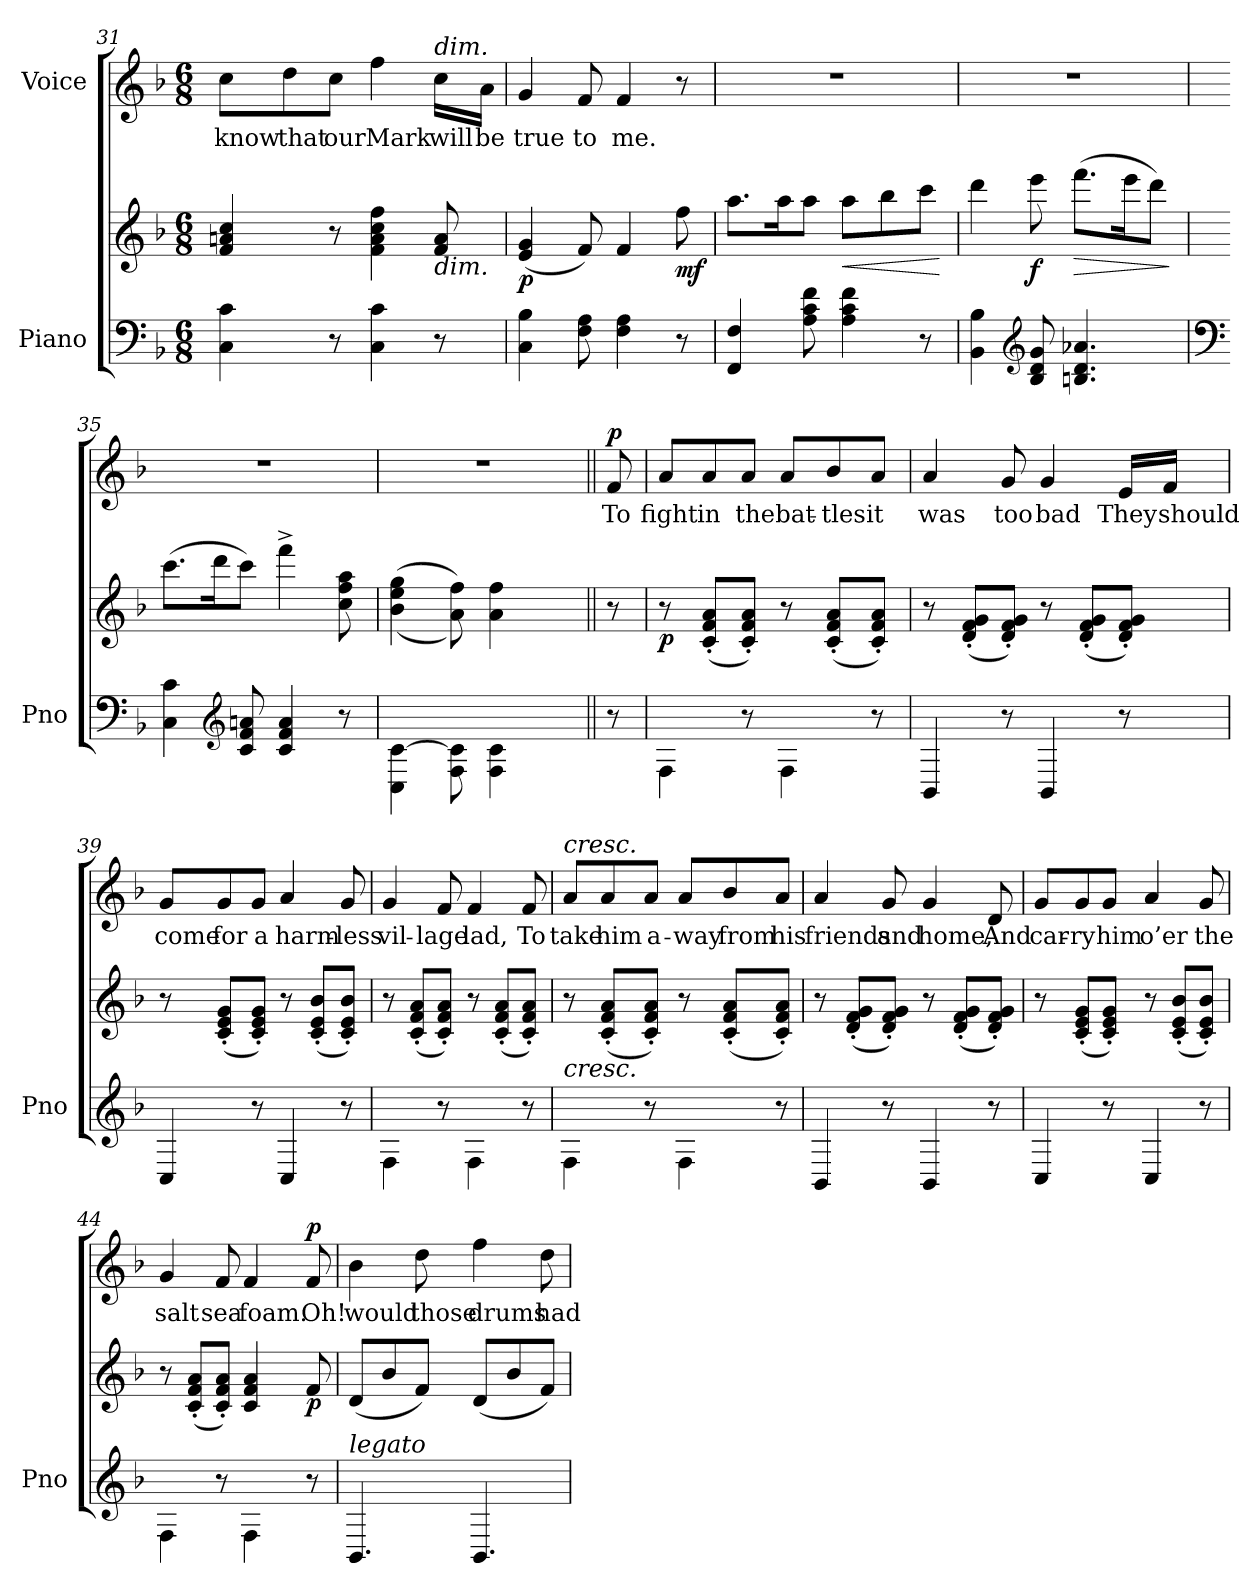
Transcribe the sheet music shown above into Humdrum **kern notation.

**kern	**kern	**dynam	**kern	**text	**dynam
*part2	*part2	*part2	*part1	*part1	*part1
*staff3	*staff2	*staff2/3	*staff1	*staff1	*staff1
*I"Piano	*	*	*I"Voice	*	*
*I'Pno	*	*	*	*	*
*clefF4	*clefG2	*	*clefG2	*	*
*k[b-]	*k[b-]	*	*k[b-]	*	*
*M6/8	*M6/8	*	*M6/8	*	*
=31	=31	=31	=31	=31	=31
4C\ 4c\	4f/ 4an/ 4cc/	.	8cc\L	know	.
.	.	.	8dd\	that	.
8r	8r	.	8cc\J	our	.
4C\ 4c\	4f\ 4a\ 4cc\ 4ff\	.	4ff\	Mark	.
!	!	!	!LO:TX:a:i:t=dim.	!	!
!	!LO:TX:b:i:t=dim.	!	!	!	!
8r	8f/ 8a/	.	16cc\LL	will	.
.	.	.	16a\JJ	be	.
=32	=32	=32	=32	=32	=32
!	!	!LO:DY:b	!	!	!
4C\ 4B-\	(4e/ 4g/	p	4g/	true	.
8F\ 8A\	8f/)	.	8f/	to	.
4F\ 4A\	4f/	.	4f/	me.	.
!	!	!LO:DY:b	!	!	!
8r	8ff\	mf	8r	.	.
=33	=33	=33	=33	=33	=33
4FF/ 4F/	8.aa\L	.	2.r	.	.
.	16aa\K	.	.	.	.
8A\ 8c\ 8f\	8aa\J	.	.	.	.
!	!	!LO:HP:b	!	!	!
4A\ 4c\ 4f\	8aa\L	<	.	.	.
.	8bb-\	.	.	.	.
8r	8ccc\J	.	.	.	.
.	.	[	.	.	.
=34	=34	=34	=34	=34	=34
4BB-\ 4B-\	4ddd\	.	2.r	.	.
*clefG2	*	*	*	*	*
!	!	!LO:DY:b	!	!	!
8B-/ 8d/ 8g/	8eee\	f	.	.	.
!	!	!LO:HP:b	!	!	!
4.Bn/ 4.d/ 4.a-X/	(8.fff\L	>	.	.	.
.	16eee\K	.	.	.	.
.	8ddd\J)	.	.	.	.
.	.	]	.	.	.
=35	=35	=35	=35	=35	=35
*clefF4	*	*	*	*	*
4C\ 4c\	(8.ccc\L	.	2.r	.	.
.	16ddd\K	.	.	.	.
*clefG2	*	*	*	*	*
8c/ 8f/ 8an/	8ccc\J)	.	.	.	.
4c/ 4f/ 4a/	4fff^<\	.	.	.	.
8r	8cc\ 8ff\ 8aa\	.	.	.	.
=36	=36	=36	=36	=36	=36
4C\ [4c\	(<(4b-\ 4ee\ 4gg\	.	2.r	.	.
8F\ 8c\]	8a\ 8ff\))	.	.	.	.
4F\ 4c\	4a\ 4ff\	.	.	.	.
8ryy	8ryy	.	.	.	.
=36X2||	=36X2||	=36X2||	=36X2||	=36X2||	=36X2||
!	!	!	!	!	!LO:DY:a
8r	8r	.	8f/	To	p
=37	=37	=37	=37	=37	=37
!	!	!LO:DY:b	!	!	!
4F\	8r	p	8a/L	fight	.
.	(8c/' 8f/' 8a/'L	.	8a/	in	.
8r	8c/' 8f/' 8a/'J)	.	8a/J	the	.
4F\	8r	.	8a/L	bat-	.
.	(8c/' 8f/' 8a/'L	.	8b-/	-tles	.
8r	8c/' 8f/' 8a/'J)	.	8a/J	it	.
=38	=38	=38	=38	=38	=38
4BB-/	8r	.	4a/	was	.
.	(8d/' 8f/' 8g/'L	.	.	.	.
8r	8d/' 8f/' 8g/'J)	.	8g/	too	.
4BB-/	8r	.	4g/	bad	.
.	(8d/' 8f/' 8g/'L	.	.	.	.
8r	8d/' 8f/' 8g/'J)	.	16e/LL	They	.
.	.	.	16f/JJ	should	.
=39	=39	=39	=39	=39	=39
4C/	8r	.	8g/L	come	.
.	(8c/' 8e/' 8g/'L	.	8g/	for	.
8r	8c/' 8e/' 8g/'J)	.	8g/J	a	.
4C/	8r	.	4a/	harm-	.
.	(8c/' 8e/' 8b-/'L	.	.	.	.
8r	8c/' 8e/' 8b-/'J)	.	8g/	-less	.
=40	=40	=40	=40	=40	=40
4F\	8r	.	4g/	vil-	.
.	(8c/' 8f/' 8a/'L	.	.	.	.
8r	8c/' 8f/' 8a/'J)	.	8f/	-lage	.
4F\	8r	.	4f/	lad,	.
.	(8c/' 8f/' 8a/'L	.	.	.	.
8r	8c/' 8f/' 8a/'J)	.	8f/	To	.
=41	=41	=41	=41	=41	=41
!	!	!	!LO:TX:a:i:t=cresc.	!	!
!	!LO:TX:b:i:t=cresc.	!	!	!	!
4F\	8r	.	8a/L	take	.
.	(8c/' 8f/' 8a/'L	.	8a/	him	.
8r	8c/' 8f/' 8a/'J)	.	8a/J	a-	.
4F\	8r	.	8a/L	-way	.
.	(8c/' 8f/' 8a/'L	.	8b-/	from	.
8r	8c/' 8f/' 8a/'J)	.	8a/J	his	.
=42	=42	=42	=42	=42	=42
4BB-/	8r	.	4a/	friends	.
.	(8d/' 8f/' 8g/'L	.	.	.	.
8r	8d/' 8f/' 8g/'J)	.	8g/	and	.
4BB-/	8r	.	4g/	home,	.
.	(8d/' 8f/' 8g/'L	.	.	.	.
8r	8d/' 8f/' 8g/'J)	.	8d/	And	.
=43	=43	=43	=43	=43	=43
4C/	8r	.	8g/L	car-	.
.	(8c/' 8e/' 8g/'L	.	8g/	-ry	.
8r	8c/' 8e/' 8g/'J)	.	8g/J	him	.
4C/	8r	.	4a/	o’er	.
.	(8c/' 8e/' 8b-/'L	.	.	.	.
8r	8c/' 8e/' 8b-/'J)	.	8g/	the	.
=44	=44	=44	=44	=44	=44
4F\	8r	.	4g/	salt	.
.	(8c/' 8f/' 8a/'L	.	.	.	.
8r	8c/' 8f/' 8a/'J)	.	8f/	sea	.
4F\	4c/ 4f/ 4a/	.	4f/	foam.	.
!	!	!LO:DY:b	!	!	!LO:DY:a
8r	8f/	p	8f/	Oh!	p
=45	=45	=45	=45	=45	=45
!LO:TX:i:t=legato	!	!	!	!	!
4.BB-/	(8d/L	.	4b-\	would	.
.	8b-/	.	.	.	.
.	8f/J)	.	8dd\	those	.
4.BB-/	(8d/L	.	4ff\	drums	.
.	8b-/	.	.	.	.
.	8f/J)	.	8dd\	had	.
=	=	=	=	=	=
*-	*-	*-	*-	*-	*-
